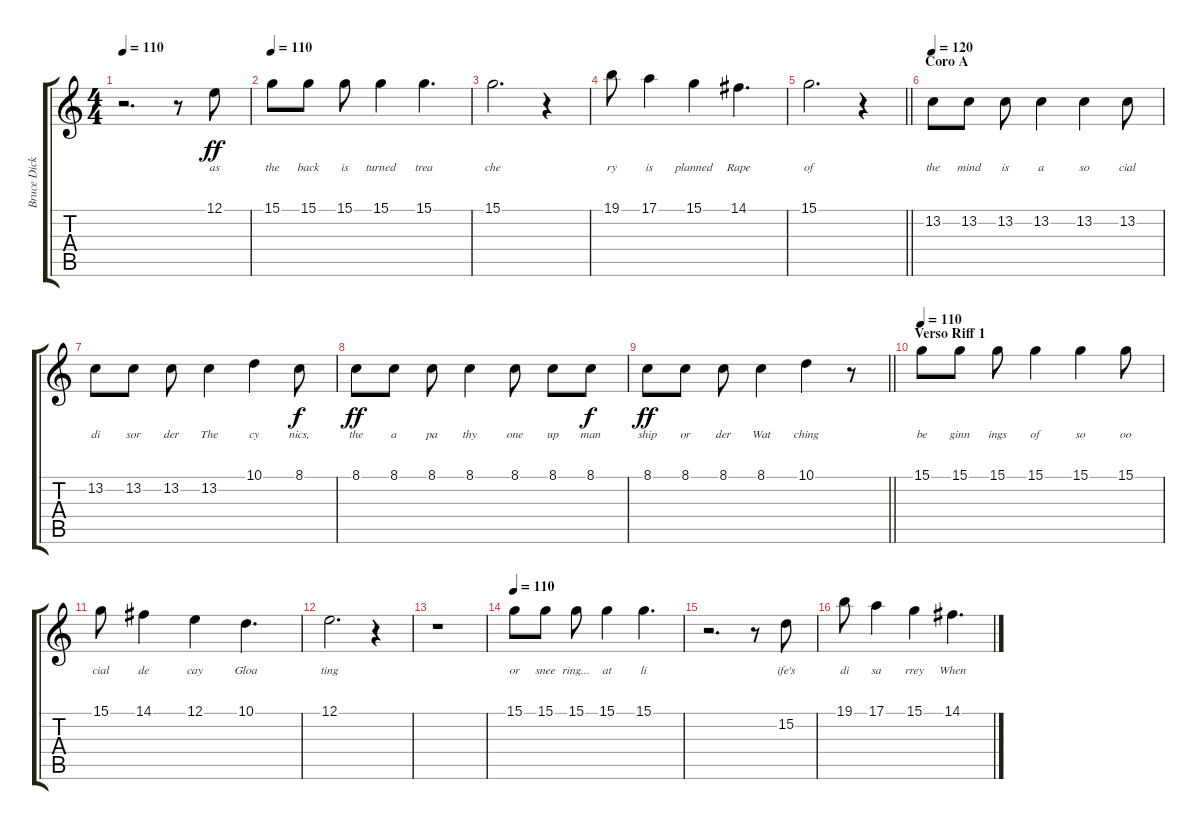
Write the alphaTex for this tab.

\track ("Bruce Dickinson" "Bruce Dick") {instrument lead2sawtooth}
\staff {score tabs}
\tuning (E4 B3 G3 D3 A2 E2) {hide}
\ts (4 4)
\tempo 110
\clef g2
\ks c
r.2{d dy ff} r.8 12.1.8{lyrics (0 "as") lyrics (1 "") lyrics (2 "") lyrics (3 "") lyrics (4 "")} |
\tempo 110
15.1.8{lyrics (0 "the") lyrics (1 "") lyrics (2 "") lyrics (3 "") lyrics (4 "")} 15.1.8{lyrics (0 "back") lyrics (1 "") lyrics (2 "") lyrics (3 "") lyrics (4 "")} 15.1.8{lyrics (0 "is") lyrics (1 "") lyrics (2 "") lyrics (3 "") lyrics (4 "")} 15.1.4{lyrics (0 "turned") lyrics (1 "") lyrics (2 "") lyrics (3 "") lyrics (4 "")} 15.1.4{d lyrics (0 "trea") lyrics (1 "") lyrics (2 "") lyrics (3 "") lyrics (4 "")} |
15.1.2{d lyrics (0 "che") lyrics (1 "") lyrics (2 "") lyrics (3 "") lyrics (4 "")} r.4 |
19.1.8{lyrics (0 "ry") lyrics (1 "") lyrics (2 "") lyrics (3 "") lyrics (4 "")} 17.1.4{lyrics (0 "is") lyrics (1 "") lyrics (2 "") lyrics (3 "") lyrics (4 "")} 15.1.4{lyrics (0 "planned") lyrics (1 "") lyrics (2 "") lyrics (3 "") lyrics (4 "")} 14.1.4{d lyrics (0 "Rape") lyrics (1 "") lyrics (2 "") lyrics (3 "") lyrics (4 "")} |
\barLineRight lightlight
15.1.2{d lyrics (0 "of") lyrics (1 "") lyrics (2 "") lyrics (3 "") lyrics (4 "")} r.4 |
\section ("" "Coro A")
\tempo 120
13.2.8{lyrics (0 "the") lyrics (1 "") lyrics (2 "") lyrics (3 "") lyrics (4 "") volume 10} 13.2.8{lyrics (0 "mind") lyrics (1 "") lyrics (2 "") lyrics (3 "") lyrics (4 "")} 13.2.8{lyrics (0 "is") lyrics (1 "") lyrics (2 "") lyrics (3 "") lyrics (4 "")} 13.2.4{lyrics (0 "a") lyrics (1 "") lyrics (2 "") lyrics (3 "") lyrics (4 "")} 13.2.4{lyrics (0 "so") lyrics (1 "") lyrics (2 "") lyrics (3 "") lyrics (4 "")} 13.2.8{lyrics (0 "cial") lyrics (1 "") lyrics (2 "") lyrics (3 "") lyrics (4 "")} |
13.2.8{lyrics (0 "di") lyrics (1 "") lyrics (2 "") lyrics (3 "") lyrics (4 "")} 13.2.8{lyrics (0 "sor") lyrics (1 "") lyrics (2 "") lyrics (3 "") lyrics (4 "")} 13.2.8{lyrics (0 "der") lyrics (1 "") lyrics (2 "") lyrics (3 "") lyrics (4 "")} 13.2.4{lyrics (0 "The") lyrics (1 "") lyrics (2 "") lyrics (3 "") lyrics (4 "")} 10.1.4{lyrics (0 "cy") lyrics (1 "") lyrics (2 "") lyrics (3 "") lyrics (4 "")} 8.1.8{lyrics (0 "nics,") lyrics (1 "") lyrics (2 "") lyrics (3 "") lyrics (4 "") dy f} |
8.1.8{lyrics (0 "the") lyrics (1 "") lyrics (2 "") lyrics (3 "") lyrics (4 "") dy ff} 8.1.8{lyrics (0 "a") lyrics (1 "") lyrics (2 "") lyrics (3 "") lyrics (4 "")} 8.1.8{lyrics (0 "pa") lyrics (1 "") lyrics (2 "") lyrics (3 "") lyrics (4 "")} 8.1.4{lyrics (0 "thy") lyrics (1 "") lyrics (2 "") lyrics (3 "") lyrics (4 "")} 8.1.8{lyrics (0 "one") lyrics (1 "") lyrics (2 "") lyrics (3 "") lyrics (4 "")} 8.1.8{lyrics (0 "up") lyrics (1 "") lyrics (2 "") lyrics (3 "") lyrics (4 "")} 8.1.8{lyrics (0 "man") lyrics (1 "") lyrics (2 "") lyrics (3 "") lyrics (4 "") dy f} |
\barLineRight lightlight
8.1.8{lyrics (0 "ship") lyrics (1 "") lyrics (2 "") lyrics (3 "") lyrics (4 "") dy ff} 8.1.8{lyrics (0 "or") lyrics (1 "") lyrics (2 "") lyrics (3 "") lyrics (4 "")} 8.1.8{lyrics (0 "der") lyrics (1 "") lyrics (2 "") lyrics (3 "") lyrics (4 "")} 8.1.4{lyrics (0 "Wat") lyrics (1 "") lyrics (2 "") lyrics (3 "") lyrics (4 "")} 10.1.4{lyrics (0 "ching") lyrics (1 "") lyrics (2 "") lyrics (3 "") lyrics (4 "")} r.8 |
\section ("" "Verso Riff 1")
\tempo 110
15.1.8{lyrics (0 "be") lyrics (1 "") lyrics (2 "") lyrics (3 "") lyrics (4 "") volume 9} 15.1.8{lyrics (0 "ginn") lyrics (1 "") lyrics (2 "") lyrics (3 "") lyrics (4 "")} 15.1.8{lyrics (0 "ings") lyrics (1 "") lyrics (2 "") lyrics (3 "") lyrics (4 "")} 15.1.4{lyrics (0 "of") lyrics (1 "") lyrics (2 "") lyrics (3 "") lyrics (4 "")} 15.1.4{lyrics (0 "so") lyrics (1 "") lyrics (2 "") lyrics (3 "") lyrics (4 "")} 15.1.8{lyrics (0 "oo") lyrics (1 "") lyrics (2 "") lyrics (3 "") lyrics (4 "")} |
15.1.8{lyrics (0 "cial") lyrics (1 "") lyrics (2 "") lyrics (3 "") lyrics (4 "")} 14.1.4{lyrics (0 "de") lyrics (1 "") lyrics (2 "") lyrics (3 "") lyrics (4 "")} 12.1.4{lyrics (0 "cay") lyrics (1 "") lyrics (2 "") lyrics (3 "") lyrics (4 "")} 10.1.4{d lyrics (0 "Gloa") lyrics (1 "") lyrics (2 "") lyrics (3 "") lyrics (4 "")} |
12.1.2{d lyrics (0 "ting") lyrics (1 "") lyrics (2 "") lyrics (3 "") lyrics (4 "")} r.4 |
r.1 |
\tempo 110
15.1.8{lyrics (0 "or") lyrics (1 "") lyrics (2 "") lyrics (3 "") lyrics (4 "")} 15.1.8{lyrics (0 "snee") lyrics (1 "") lyrics (2 "") lyrics (3 "") lyrics (4 "")} 15.1.8{lyrics (0 "ring...") lyrics (1 "") lyrics (2 "") lyrics (3 "") lyrics (4 "")} 15.1.4{lyrics (0 "at") lyrics (1 "") lyrics (2 "") lyrics (3 "") lyrics (4 "")} 15.1.4{d lyrics (0 "li") lyrics (1 "") lyrics (2 "") lyrics (3 "") lyrics (4 "")} |
r.2{d} r.8 15.2.8{lyrics (0 "ife's") lyrics (1 "") lyrics (2 "") lyrics (3 "") lyrics (4 "")} |
19.1.8{lyrics (0 "di") lyrics (1 "") lyrics (2 "") lyrics (3 "") lyrics (4 "")} 17.1.4{lyrics (0 "sa") lyrics (1 "") lyrics (2 "") lyrics (3 "") lyrics (4 "")} 15.1.4{lyrics (0 "rrey") lyrics (1 "") lyrics (2 "") lyrics (3 "") lyrics (4 "")} 14.1.4{d lyrics (0 "When") lyrics (1 "") lyrics (2 "") lyrics (3 "") lyrics (4 "")}
